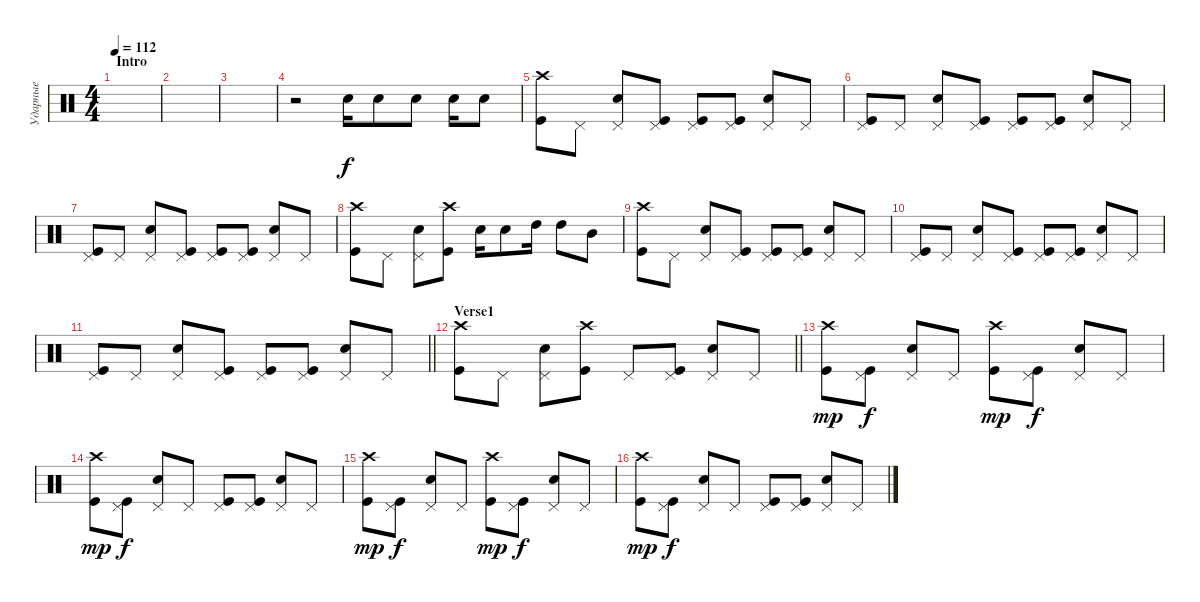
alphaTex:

\track ("Ударные" "Ударные") {instrument percussion}
\staff {score}
\articulation defaults
\ts (4 4)
\section ("" "Intro")
\tempo 112
\clef neutral
\ks c
|
|
|
r.2 "Electric Snare (hit)".16 "Electric Snare (hit)".8 "Electric Snare (hit)".8 "Electric Snare (hit)".16 "Electric Snare (hit)".8 |
("Crash high (hit)" "Kick (hit)").8 "Pedal Hi-Hat (hit)".8 ("Pedal Hi-Hat (hit)" "Electric Snare (hit)").8 ("Pedal Hi-Hat (hit)" "Kick (hit)").8 ("Pedal Hi-Hat (hit)" "Kick (hit)").8 ("Pedal Hi-Hat (hit)" "Kick (hit)").8 ("Pedal Hi-Hat (hit)" "Electric Snare (hit)").8 "Pedal Hi-Hat (hit)".8 |
("Pedal Hi-Hat (hit)" "Kick (hit)").8 "Pedal Hi-Hat (hit)".8 ("Pedal Hi-Hat (hit)" "Electric Snare (hit)").8 ("Pedal Hi-Hat (hit)" "Kick (hit)").8 ("Pedal Hi-Hat (hit)" "Kick (hit)").8 ("Pedal Hi-Hat (hit)" "Kick (hit)").8 ("Pedal Hi-Hat (hit)" "Electric Snare (hit)").8 "Pedal Hi-Hat (hit)".8 |
("Pedal Hi-Hat (hit)" "Kick (hit)").8 "Pedal Hi-Hat (hit)".8 ("Pedal Hi-Hat (hit)" "Electric Snare (hit)").8 ("Pedal Hi-Hat (hit)" "Kick (hit)").8 ("Pedal Hi-Hat (hit)" "Kick (hit)").8 ("Pedal Hi-Hat (hit)" "Kick (hit)").8 ("Pedal Hi-Hat (hit)" "Electric Snare (hit)").8 "Pedal Hi-Hat (hit)".8 |
("Crash high (hit)" "Kick (hit)").8 "Pedal Hi-Hat (hit)".8 ("Pedal Hi-Hat (hit)" "Electric Snare (hit)").8 ("Crash high (hit)" "Kick (hit)").8 "Electric Snare (hit)".16 "Electric Snare (hit)".8 "High Tom (hit)".16 "High Tom (hit)".8 "Mid Tom (hit)".8 |
("Crash high (hit)" "Kick (hit)").8 "Pedal Hi-Hat (hit)".8 ("Pedal Hi-Hat (hit)" "Electric Snare (hit)").8 ("Pedal Hi-Hat (hit)" "Kick (hit)").8 ("Pedal Hi-Hat (hit)" "Kick (hit)").8 ("Pedal Hi-Hat (hit)" "Kick (hit)").8 ("Pedal Hi-Hat (hit)" "Electric Snare (hit)").8 "Pedal Hi-Hat (hit)".8 |
("Pedal Hi-Hat (hit)" "Kick (hit)").8 "Pedal Hi-Hat (hit)".8 ("Pedal Hi-Hat (hit)" "Electric Snare (hit)").8 ("Pedal Hi-Hat (hit)" "Kick (hit)").8 ("Pedal Hi-Hat (hit)" "Kick (hit)").8 ("Pedal Hi-Hat (hit)" "Kick (hit)").8 ("Pedal Hi-Hat (hit)" "Electric Snare (hit)").8 "Pedal Hi-Hat (hit)".8 |
\barLineRight lightlight
("Pedal Hi-Hat (hit)" "Kick (hit)").8 "Pedal Hi-Hat (hit)".8 ("Pedal Hi-Hat (hit)" "Electric Snare (hit)").8 ("Pedal Hi-Hat (hit)" "Kick (hit)").8 ("Pedal Hi-Hat (hit)" "Kick (hit)").8 ("Pedal Hi-Hat (hit)" "Kick (hit)").8 ("Pedal Hi-Hat (hit)" "Electric Snare (hit)").8 "Pedal Hi-Hat (hit)".8 |
\section ("" "Verse1")
\barLineRight lightlight
("Crash high (hit)" "Kick (hit)").8 "Pedal Hi-Hat (hit)".8 ("Pedal Hi-Hat (hit)" "Electric Snare (hit)").8 ("Crash high (hit)" "Kick (hit)").8 "Pedal Hi-Hat (hit)".8 ("Pedal Hi-Hat (hit)" "Kick (hit)").8 ("Pedal Hi-Hat (hit)" "Electric Snare (hit)").8 "Pedal Hi-Hat (hit)".8 |
("Crash high (hit)" "Kick (hit)").8{dy mp} ("Pedal Hi-Hat (hit)" "Kick (hit)").8{dy f} ("Pedal Hi-Hat (hit)" "Electric Snare (hit)").8 "Pedal Hi-Hat (hit)".8 ("Crash high (hit)" "Kick (hit)").8{dy mp} ("Pedal Hi-Hat (hit)" "Kick (hit)").8{dy f} ("Pedal Hi-Hat (hit)" "Electric Snare (hit)").8 "Pedal Hi-Hat (hit)".8 |
("Crash high (hit)" "Kick (hit)").8{dy mp} ("Pedal Hi-Hat (hit)" "Kick (hit)").8{dy f} ("Pedal Hi-Hat (hit)" "Electric Snare (hit)").8 "Pedal Hi-Hat (hit)".8 ("Pedal Hi-Hat (hit)" "Kick (hit)").8 ("Pedal Hi-Hat (hit)" "Kick (hit)").8 ("Pedal Hi-Hat (hit)" "Electric Snare (hit)").8 "Pedal Hi-Hat (hit)".8 |
("Crash high (hit)" "Kick (hit)").8{dy mp} ("Pedal Hi-Hat (hit)" "Kick (hit)").8{dy f} ("Pedal Hi-Hat (hit)" "Electric Snare (hit)").8 "Pedal Hi-Hat (hit)".8 ("Crash high (hit)" "Kick (hit)").8{dy mp} ("Pedal Hi-Hat (hit)" "Kick (hit)").8{dy f} ("Pedal Hi-Hat (hit)" "Electric Snare (hit)").8 "Pedal Hi-Hat (hit)".8 |
("Crash high (hit)" "Kick (hit)").8{dy mp} ("Pedal Hi-Hat (hit)" "Kick (hit)").8{dy f} ("Pedal Hi-Hat (hit)" "Electric Snare (hit)").8 "Pedal Hi-Hat (hit)".8 ("Pedal Hi-Hat (hit)" "Kick (hit)").8 ("Pedal Hi-Hat (hit)" "Kick (hit)").8 ("Pedal Hi-Hat (hit)" "Electric Snare (hit)").8 "Pedal Hi-Hat (hit)".8
